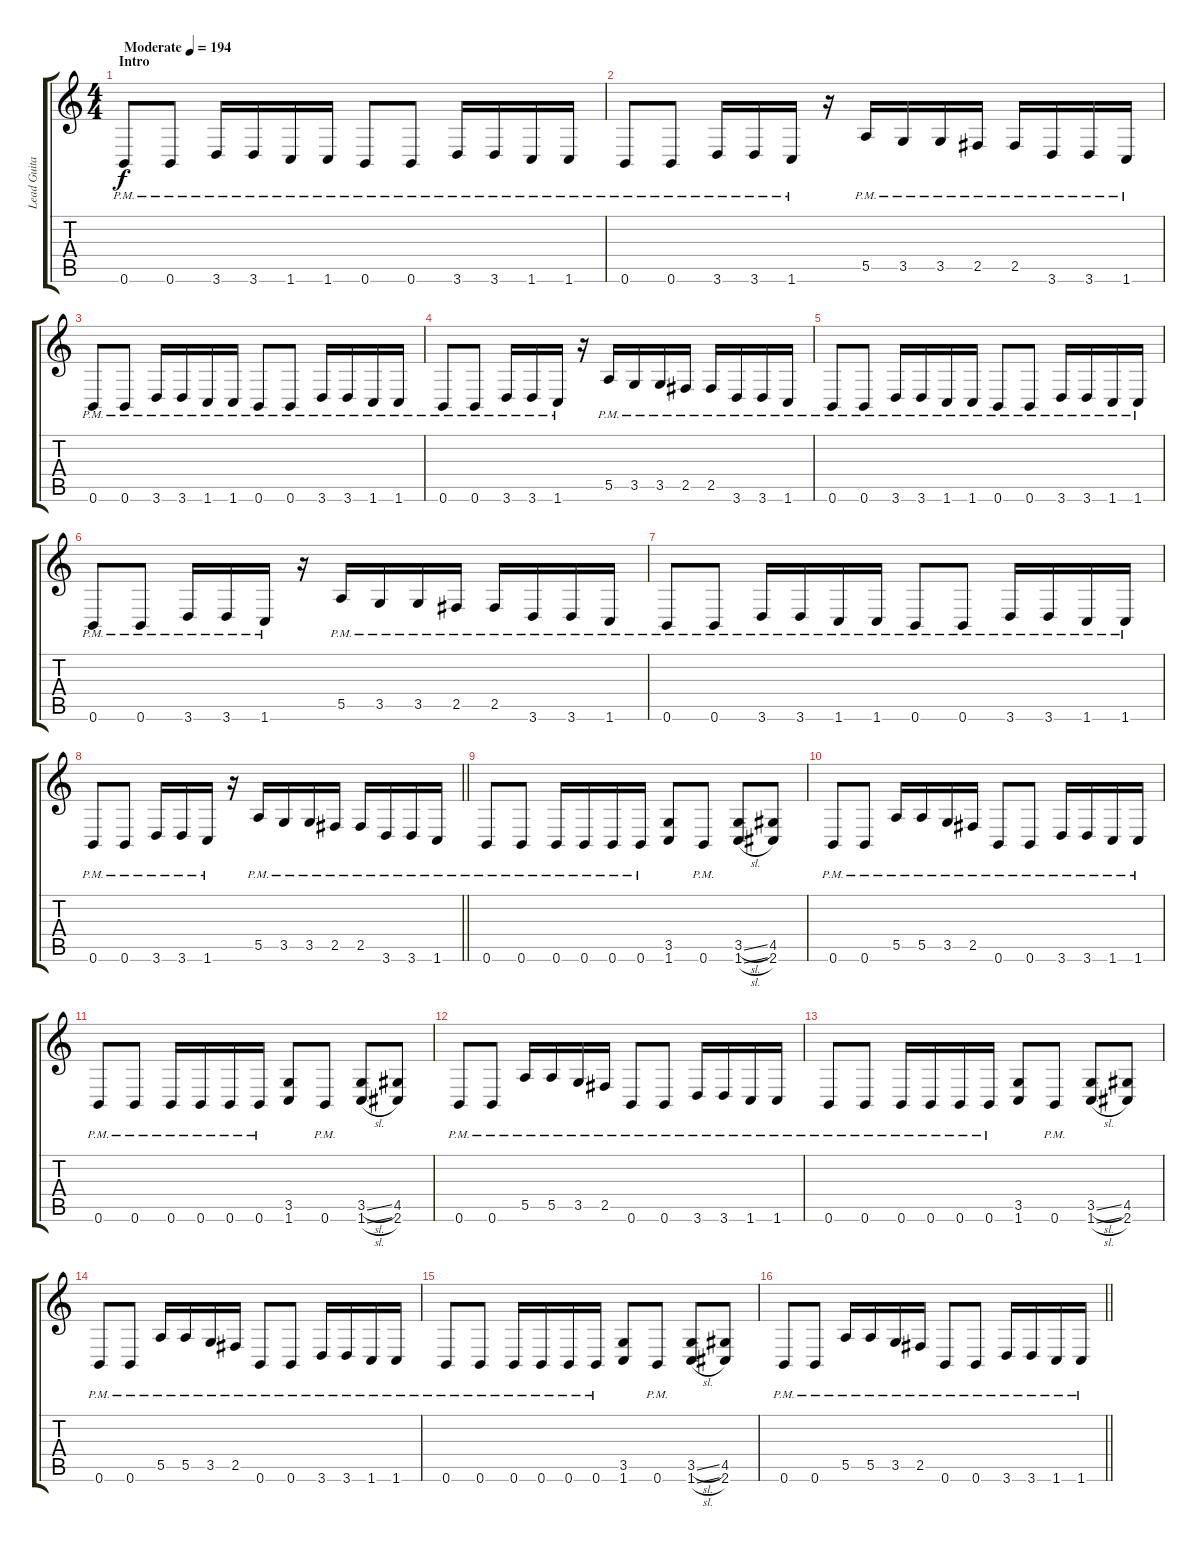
\track ("Lead Guitar" "Lead Guita") {instrument overdrivenguitar}
\staff {score tabs}
\tuning (B3 Gb3 D3 A2 E2 B1) {hide}
\ts (4 4)
\section ("" "Intro")
\tempo (194 "Moderate")
\clef g2
\ks c
0.6{pm}.8{dy f instrument overdrivenguitar} 0.6{pm}.8 3.6{pm}.16 3.6{pm}.16 1.6{pm}.16 1.6{pm}.16 0.6{pm}.8 0.6{pm}.8 3.6{pm}.16 3.6{pm}.16 1.6{pm}.16 1.6{pm}.16 |
0.6{pm}.8 0.6{pm}.8 3.6{pm}.16 3.6{pm}.16 1.6{pm}.16 r.16 5.5{pm}.16 3.5{pm}.16 3.5{pm}.16 2.5{pm}.16 2.5{pm}.16 3.6{pm}.16 3.6{pm}.16 1.6{pm}.16 |
0.6{pm}.8 0.6{pm}.8 3.6{pm}.16 3.6{pm}.16 1.6{pm}.16 1.6{pm}.16 0.6{pm}.8 0.6{pm}.8 3.6{pm}.16 3.6{pm}.16 1.6{pm}.16 1.6{pm}.16 |
0.6{pm}.8 0.6{pm}.8 3.6{pm}.16 3.6{pm}.16 1.6{pm}.16 r.16 5.5{pm}.16 3.5{pm}.16 3.5{pm}.16 2.5{pm}.16 2.5{pm}.16 3.6{pm}.16 3.6{pm}.16 1.6{pm}.16 |
0.6{pm}.8 0.6{pm}.8 3.6{pm}.16 3.6{pm}.16 1.6{pm}.16 1.6{pm}.16 0.6{pm}.8 0.6{pm}.8 3.6{pm}.16 3.6{pm}.16 1.6{pm}.16 1.6{pm}.16 |
0.6{pm}.8 0.6{pm}.8 3.6{pm}.16 3.6{pm}.16 1.6{pm}.16 r.16 5.5{pm}.16 3.5{pm}.16 3.5{pm}.16 2.5{pm}.16 2.5{pm}.16 3.6{pm}.16 3.6{pm}.16 1.6{pm}.16 |
0.6{pm}.8 0.6{pm}.8 3.6{pm}.16 3.6{pm}.16 1.6{pm}.16 1.6{pm}.16 0.6{pm}.8 0.6{pm}.8 3.6{pm}.16 3.6{pm}.16 1.6{pm}.16 1.6{pm}.16 |
\barLineRight lightlight
0.6{pm}.8 0.6{pm}.8 3.6{pm}.16 3.6{pm}.16 1.6{pm}.16 r.16 5.5{pm}.16 3.5{pm}.16 3.5{pm}.16 2.5{pm}.16 2.5{pm}.16 3.6{pm}.16 3.6{pm}.16 1.6{pm}.16 |
0.6{pm}.8 0.6{pm}.8 0.6{pm}.16 0.6{pm}.16 0.6{pm}.16 0.6{pm}.16 (3.5 1.6).8 0.6{pm}.8 (3.5{sl} 1.6{sl}).8 (4.5 2.6).8 |
0.6{pm}.8 0.6{pm}.8 5.5{pm}.16 5.5{pm}.16 3.5{pm}.16 2.5{pm}.16 0.6{pm}.8 0.6{pm}.8 3.6{pm}.16 3.6{pm}.16 1.6{pm}.16 1.6{pm}.16 |
0.6{pm}.8 0.6{pm}.8 0.6{pm}.16 0.6{pm}.16 0.6{pm}.16 0.6{pm}.16 (3.5 1.6).8 0.6{pm}.8 (3.5{sl} 1.6{sl}).8 (4.5 2.6).8 |
0.6{pm}.8 0.6{pm}.8 5.5{pm}.16 5.5{pm}.16 3.5{pm}.16 2.5{pm}.16 0.6{pm}.8 0.6{pm}.8 3.6{pm}.16 3.6{pm}.16 1.6{pm}.16 1.6{pm}.16 |
0.6{pm}.8 0.6{pm}.8 0.6{pm}.16 0.6{pm}.16 0.6{pm}.16 0.6{pm}.16 (3.5 1.6).8 0.6{pm}.8 (3.5{sl} 1.6{sl}).8 (4.5 2.6).8 |
0.6{pm}.8 0.6{pm}.8 5.5{pm}.16 5.5{pm}.16 3.5{pm}.16 2.5{pm}.16 0.6{pm}.8 0.6{pm}.8 3.6{pm}.16 3.6{pm}.16 1.6{pm}.16 1.6{pm}.16 |
0.6{pm}.8 0.6{pm}.8 0.6{pm}.16 0.6{pm}.16 0.6{pm}.16 0.6{pm}.16 (3.5 1.6).8 0.6{pm}.8 (3.5{sl} 1.6{sl}).8 (4.5 2.6).8 |
\barLineRight lightlight
0.6{pm}.8 0.6{pm}.8 5.5{pm}.16 5.5{pm}.16 3.5{pm}.16 2.5{pm}.16 0.6{pm}.8 0.6{pm}.8 3.6{pm}.16 3.6{pm}.16 1.6{pm}.16 1.6{pm}.16
